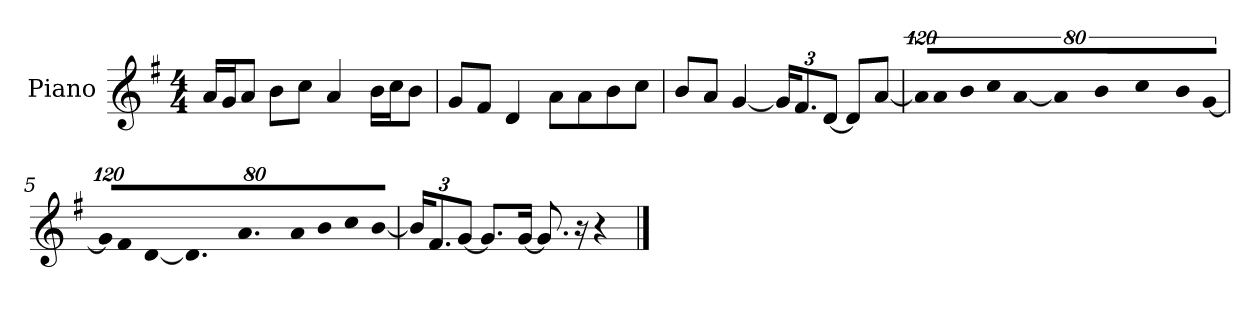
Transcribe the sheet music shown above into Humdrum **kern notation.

**kern
*part1
*staff1
*I"Piano
*I'P-no
*clefG2
*k[f#]
*M4/4
*MM90
=1
16a/LL
16g/J
8a/J
8b\L
8cc\J
4a/
16b\LL
16cc\J
8b\J
=2
8g/L
8f#/J
4d/
8a\L
8a\
8b\
8cc\J
=3
8b/L
8a/J
[4g/
*Xbrackettup
24g/KL]
12.f#/
[12d/J
8d/L]
[8a/J
=4
*brackettup
!LO:N:vis=16
1920%107a\KL]
!LO:N:vis=8
640%71a\
!LO:N:vis=8
640%71b\
!LO:N:vis=8
640%71cc\
!LO:N:vis=16
[1920%107a\Jk
!LO:N:vis=4
1920%427a/]
!LO:N:vis=16
1920%107b/LL
!LO:N:vis=16
1920%107cc/J
!LO:N:vis=8
640%71b/
!LO:N:vis=8
[640%71g/J
!!LO:LB:g=z
=5
*Xbrackettup
!LO:N:vis=16
1920%107g/KL]
!LO:N:vis=8
640%71f#/
!LO:N:vis=16
[1920%107d/K
9.d/]
9.a/
!LO:N:vis=8
640%71a/
!LO:N:vis=8
640%71b/
!LO:N:vis=8
640%71cc/
!LO:N:vis=8
[640%71b/J
=6
24b/KL]
12.f#/
[12g/J
8.g/L]
[16g/Jk
8.g/]
16r
4r
==
*-
